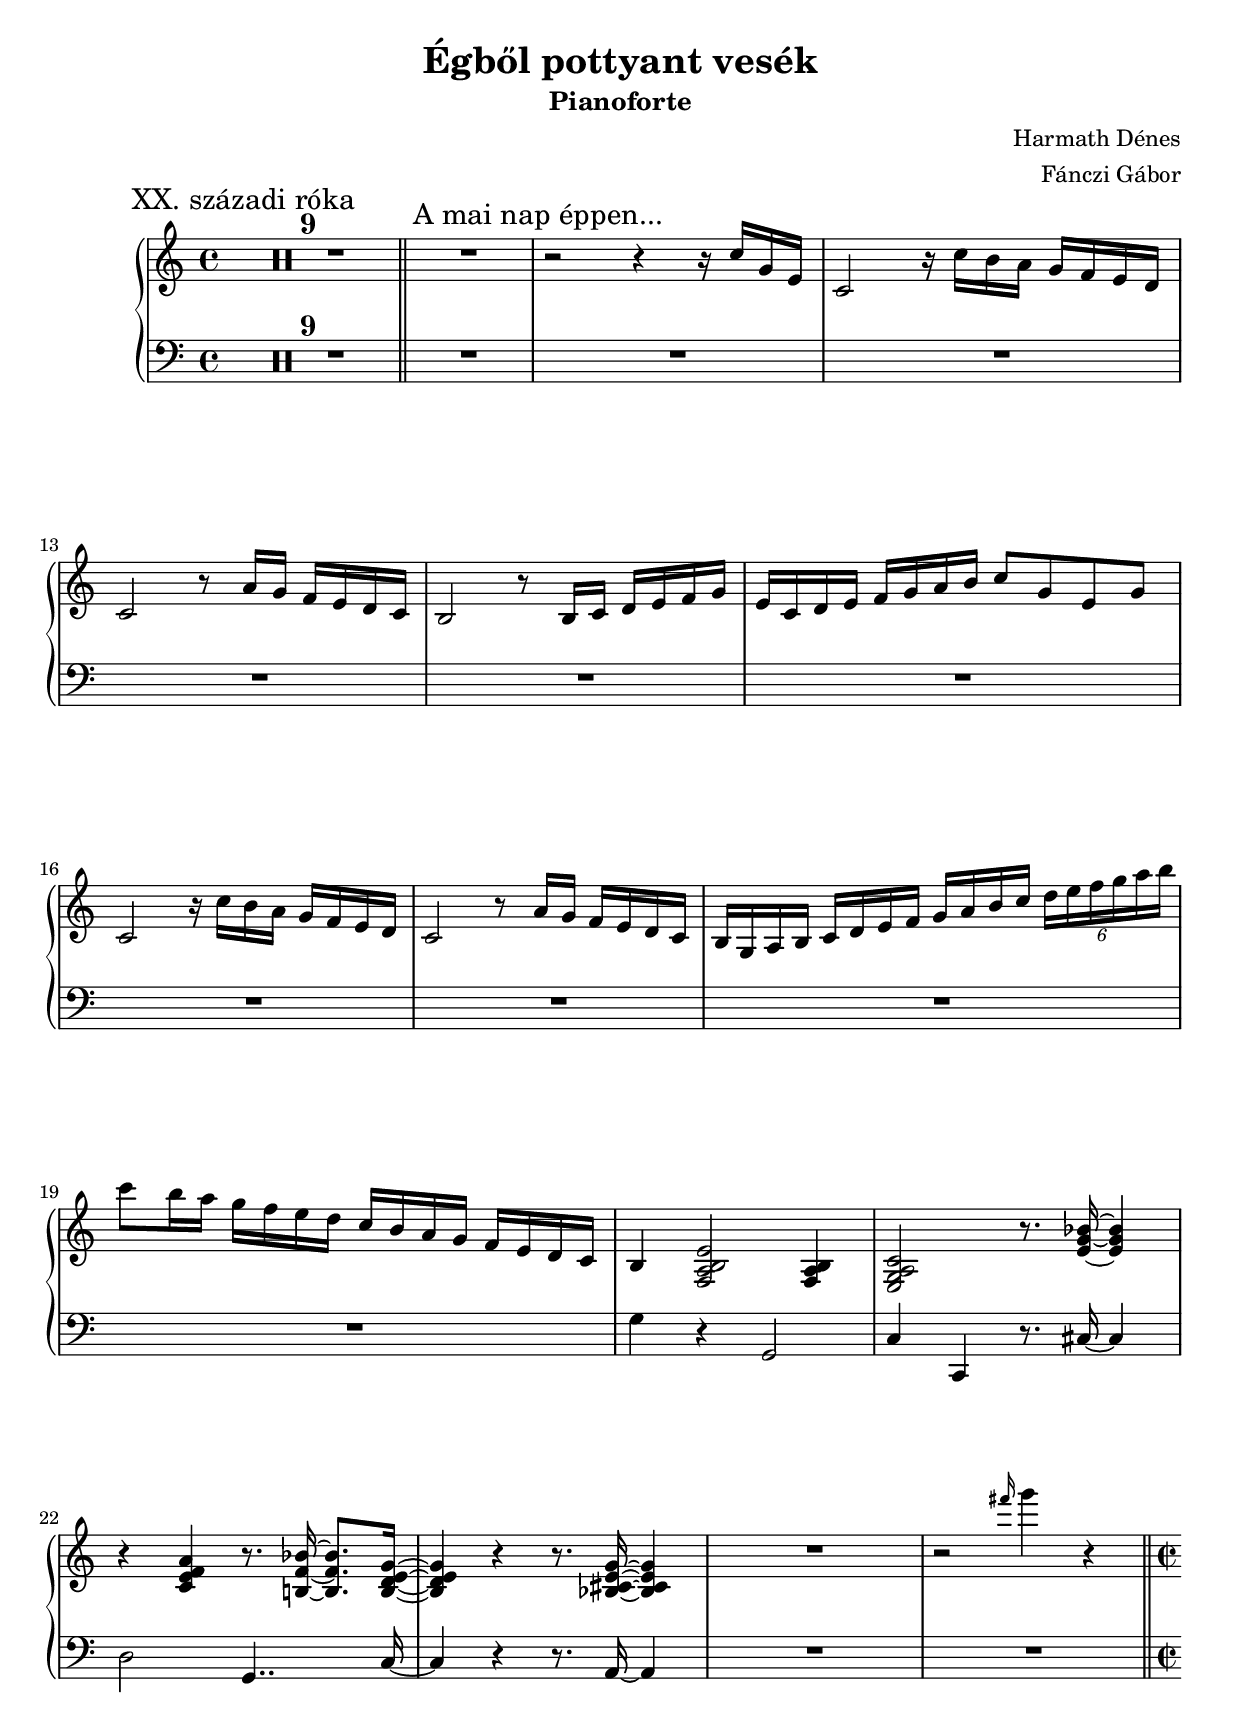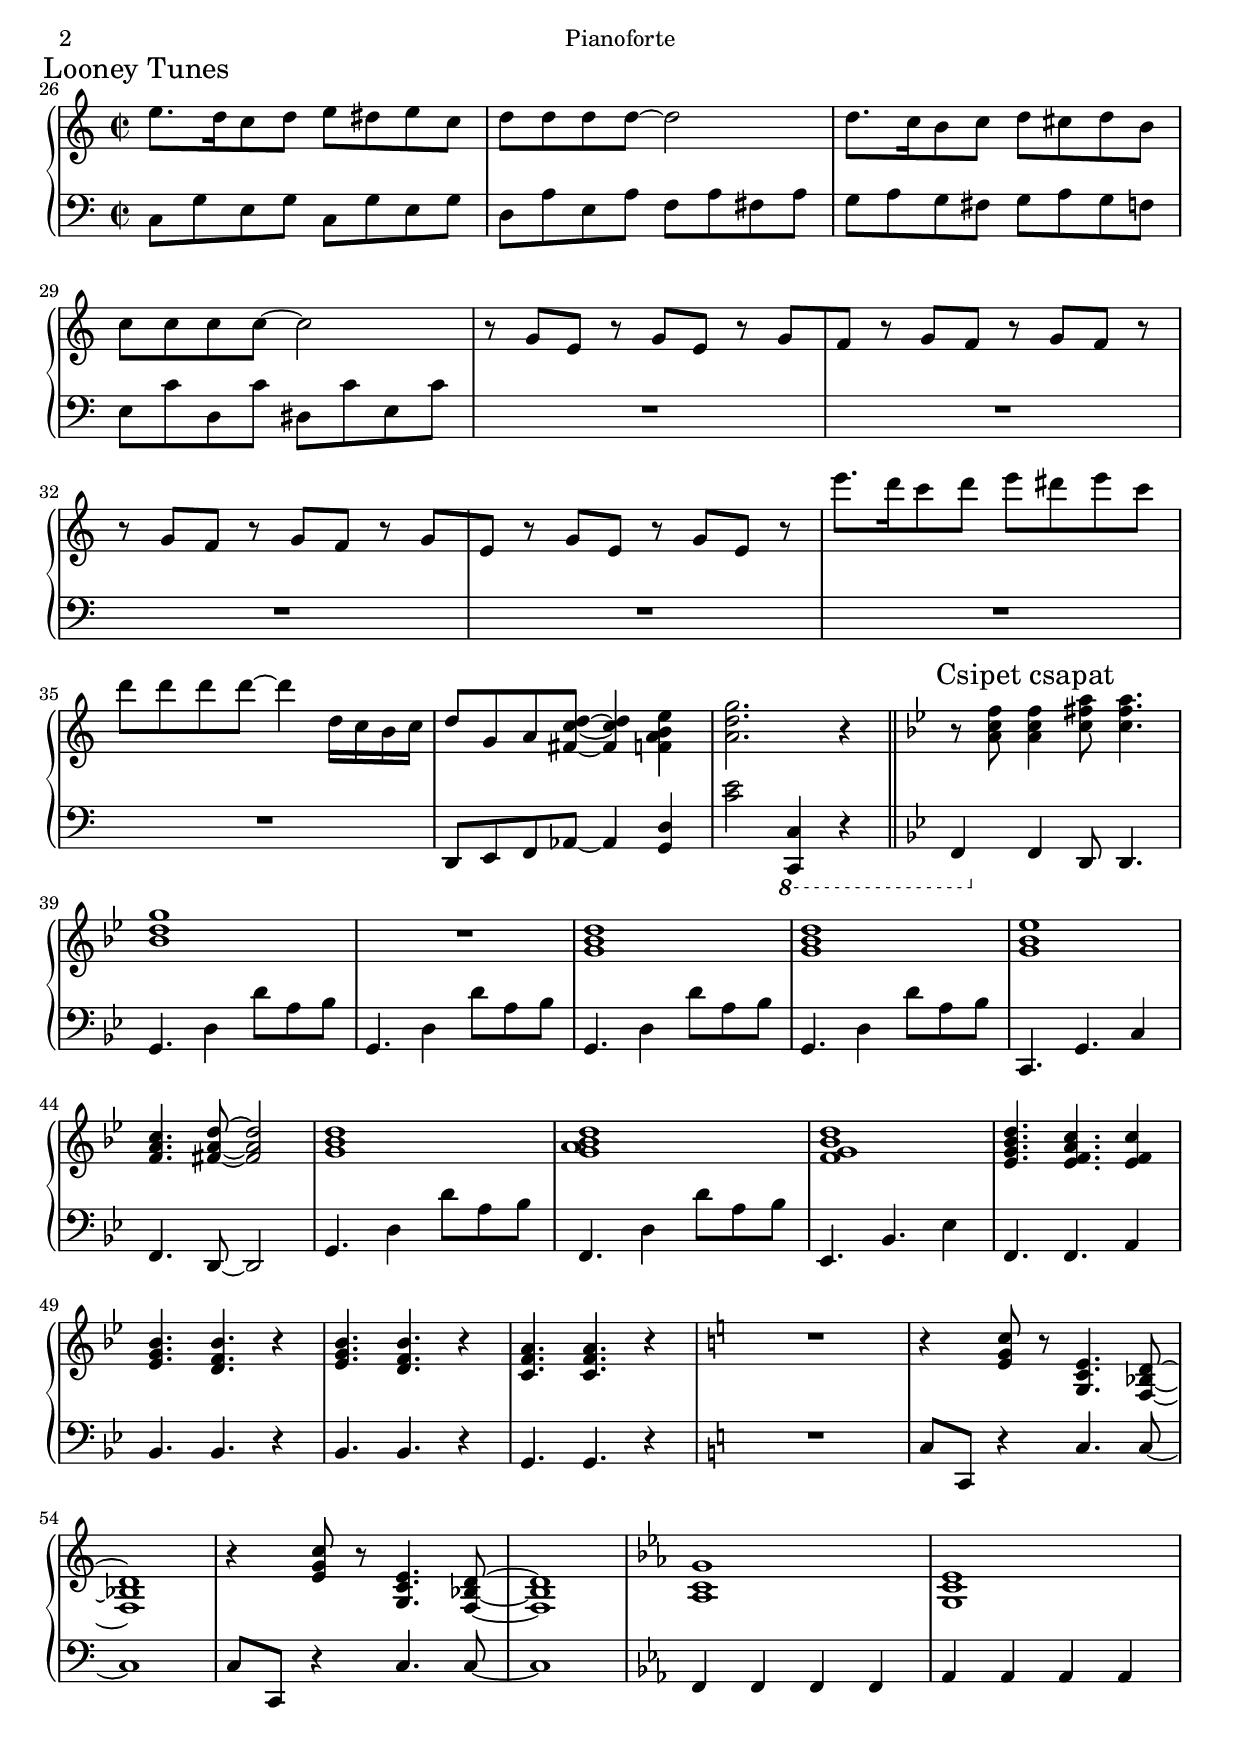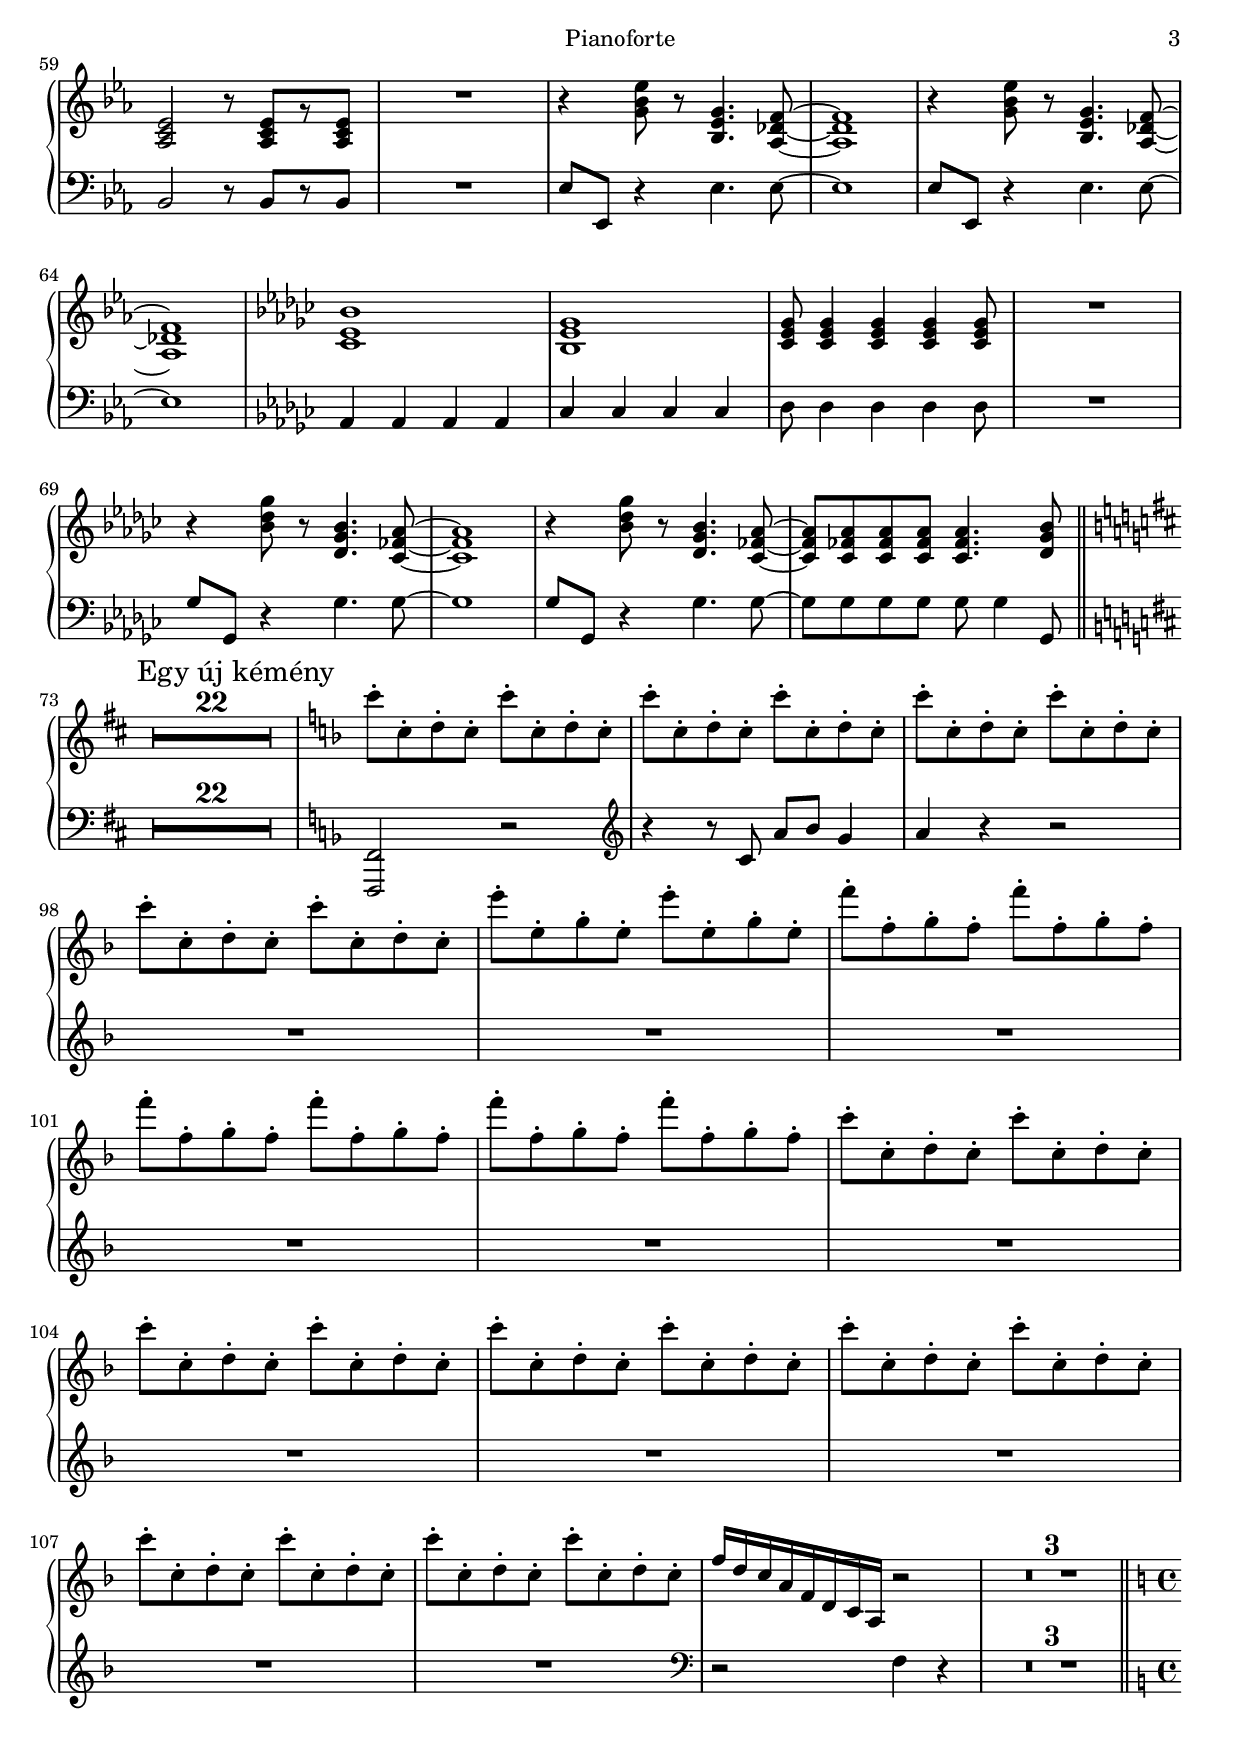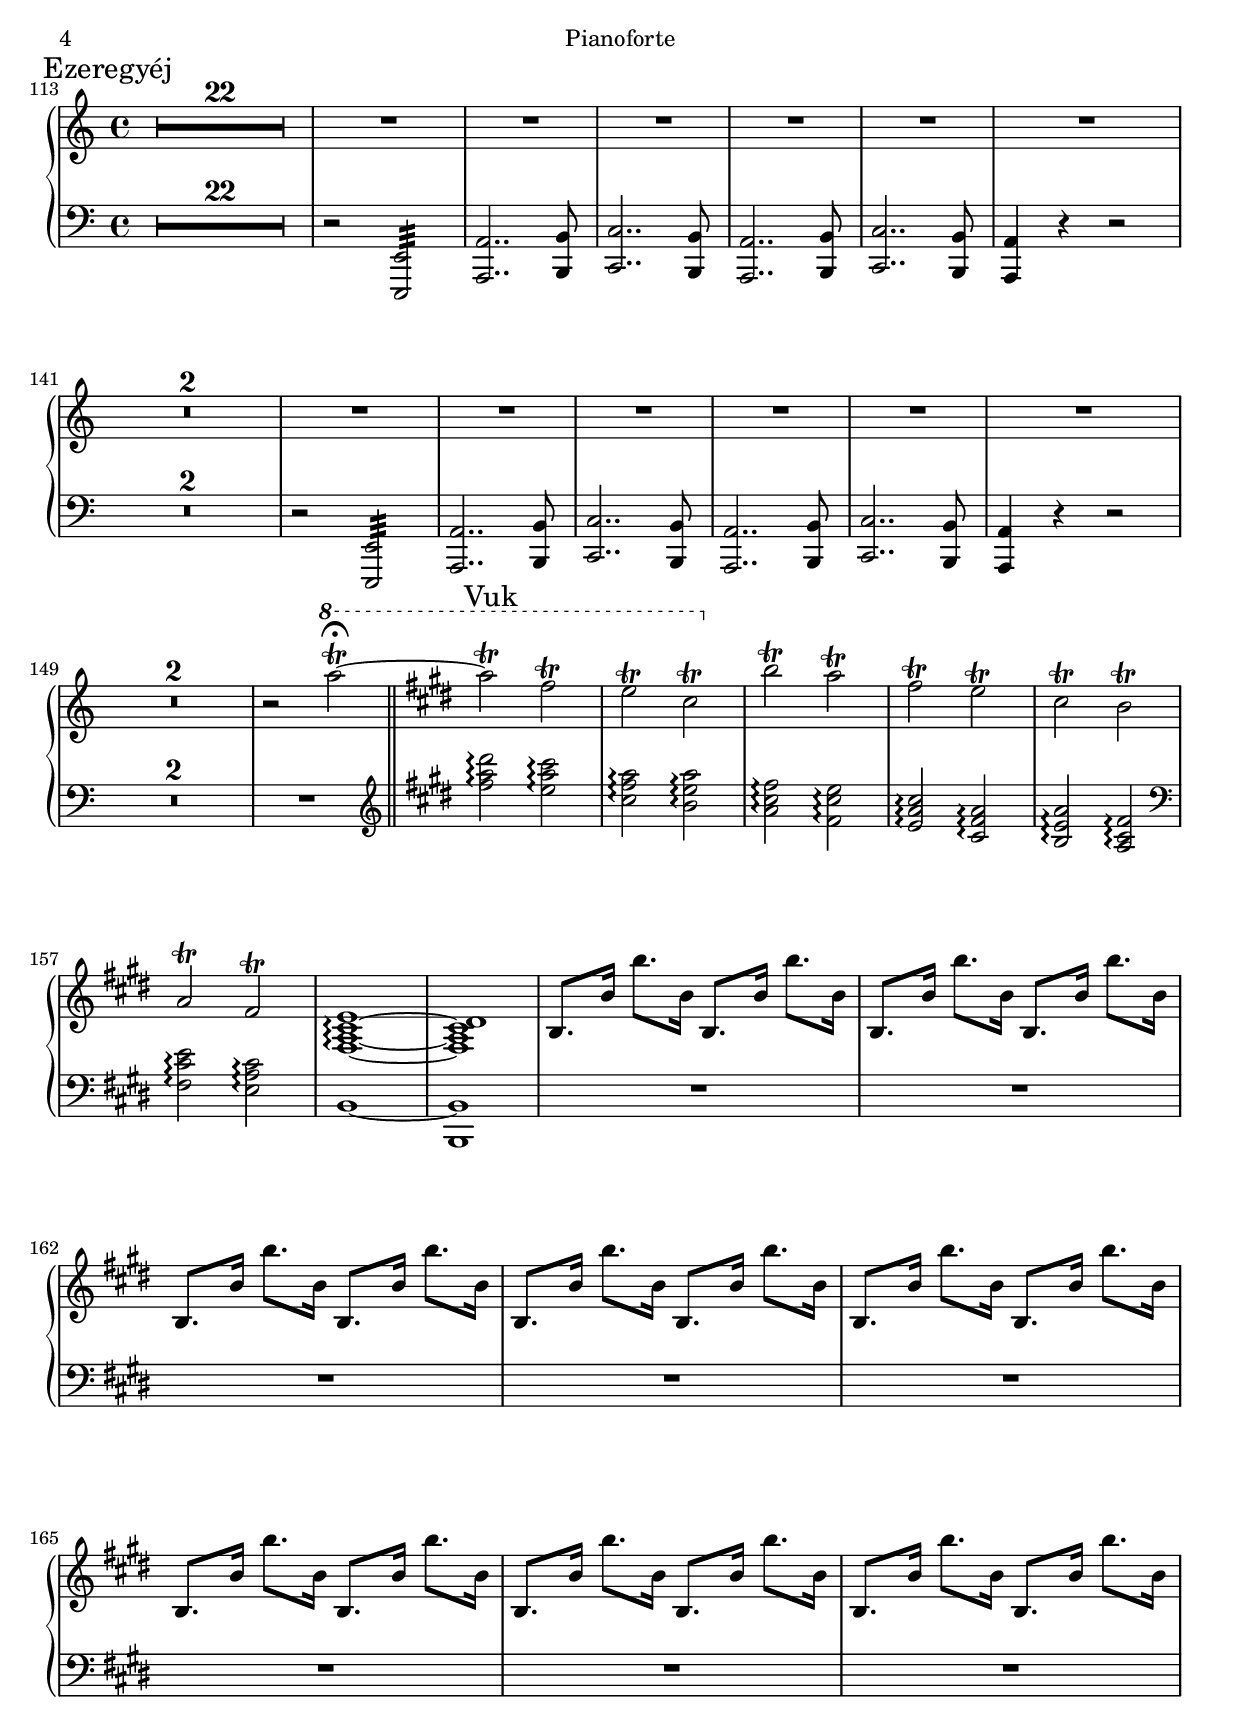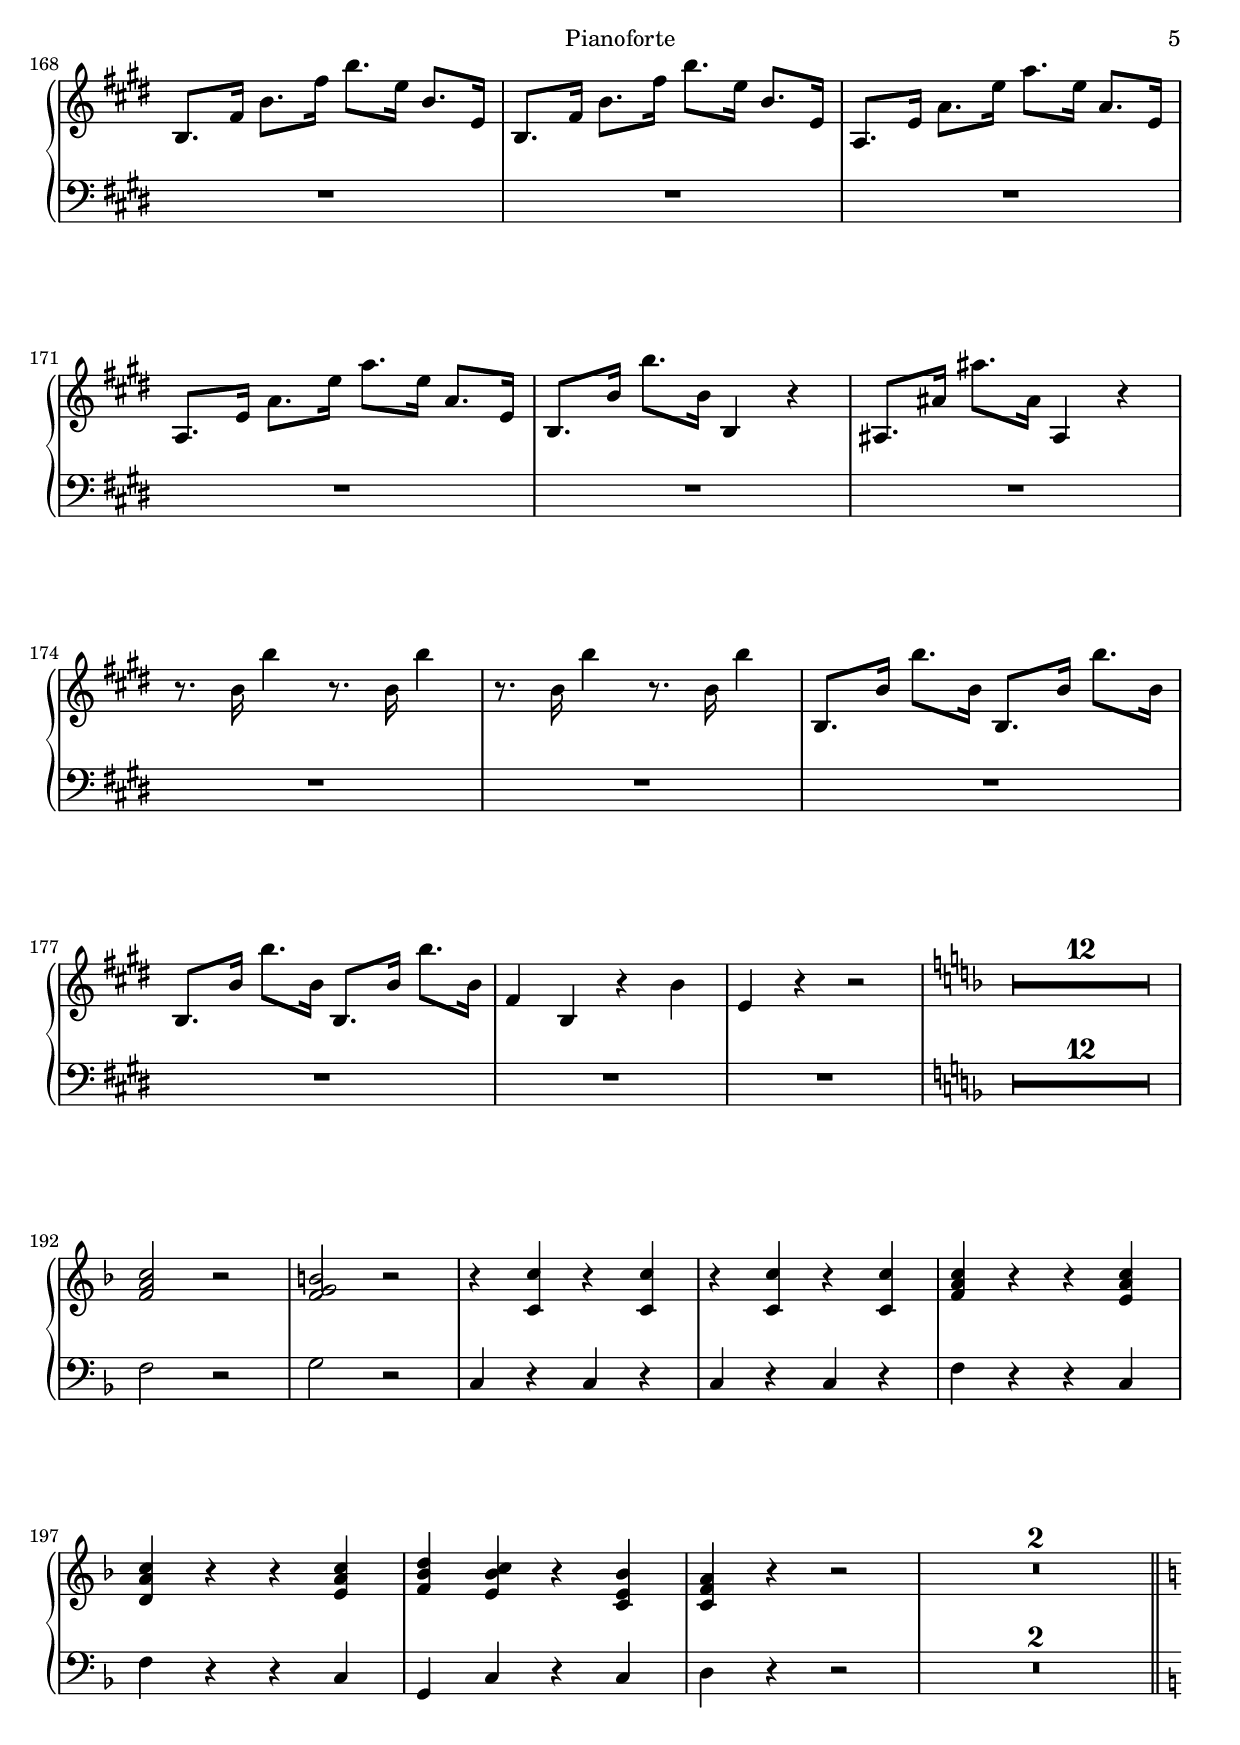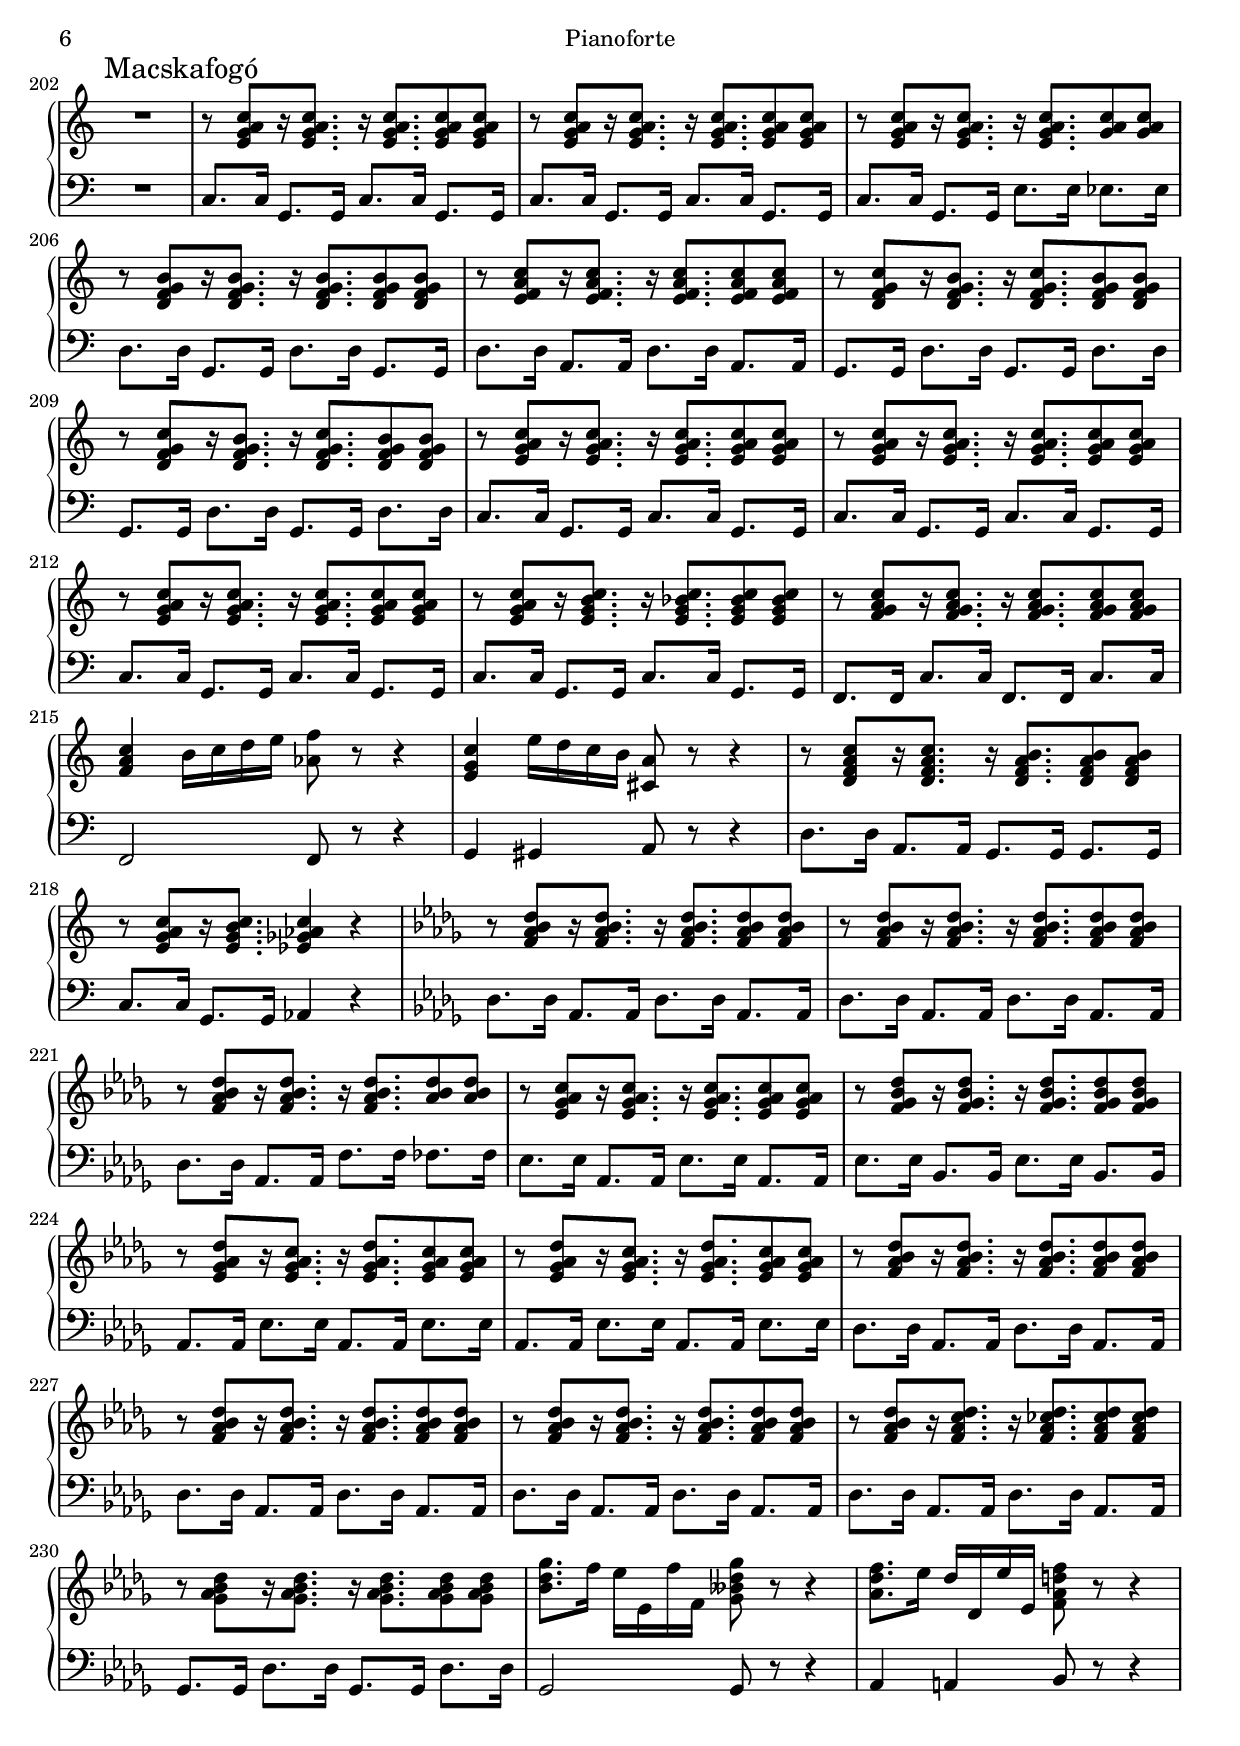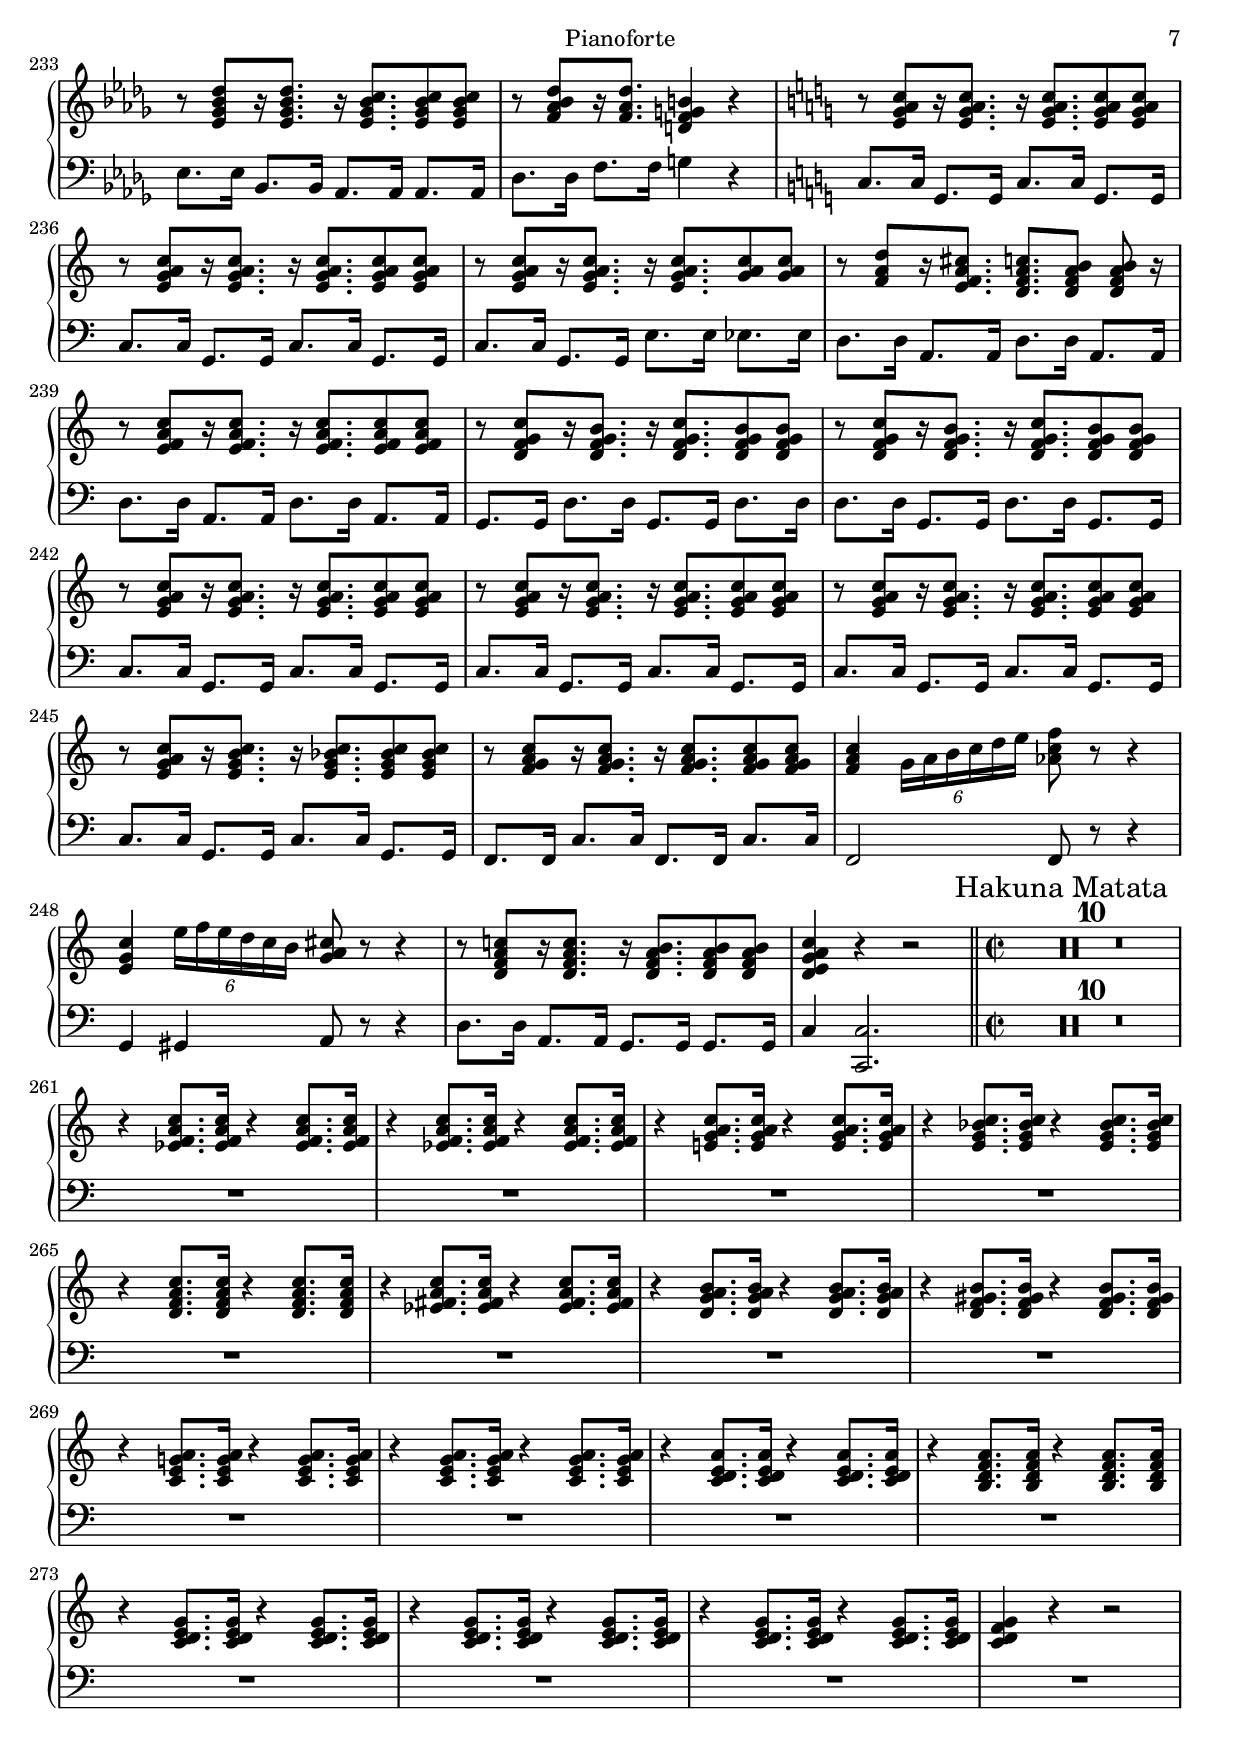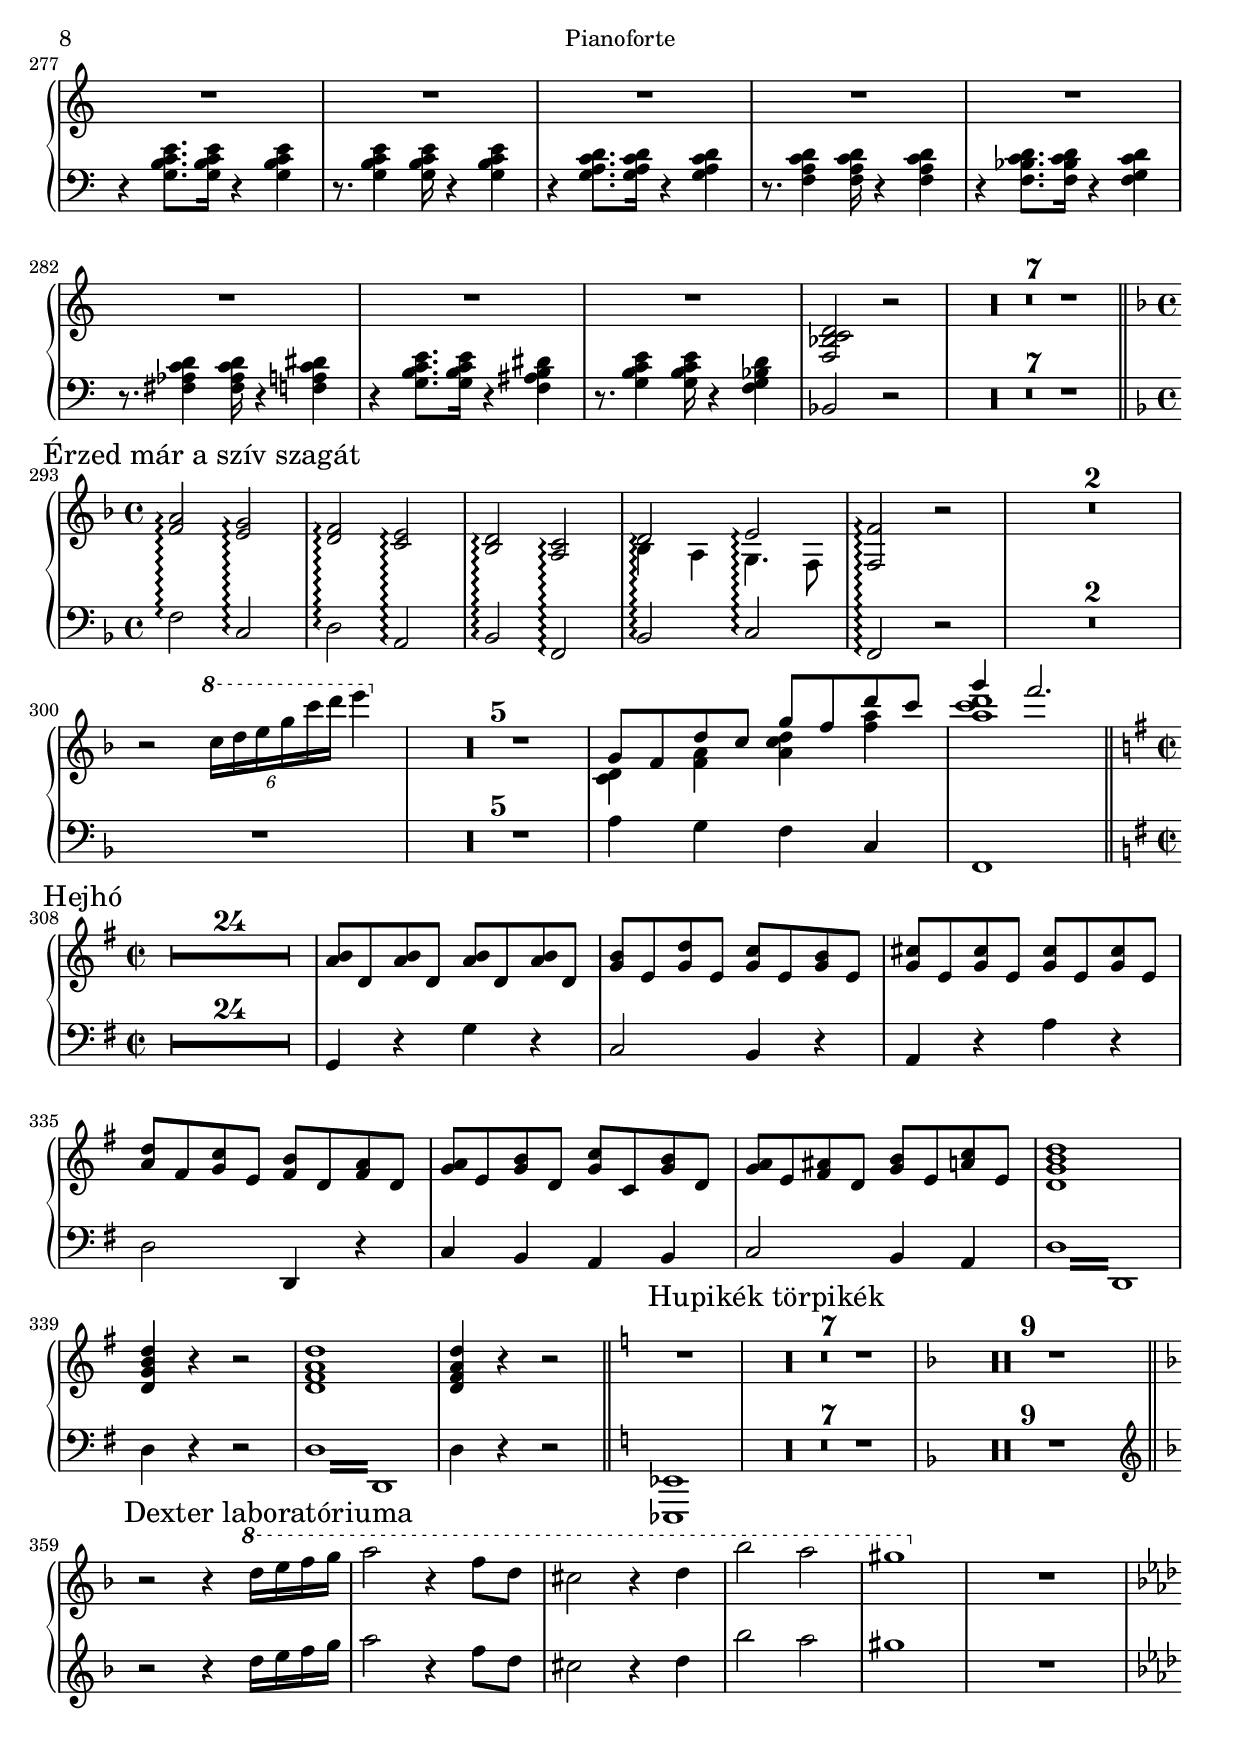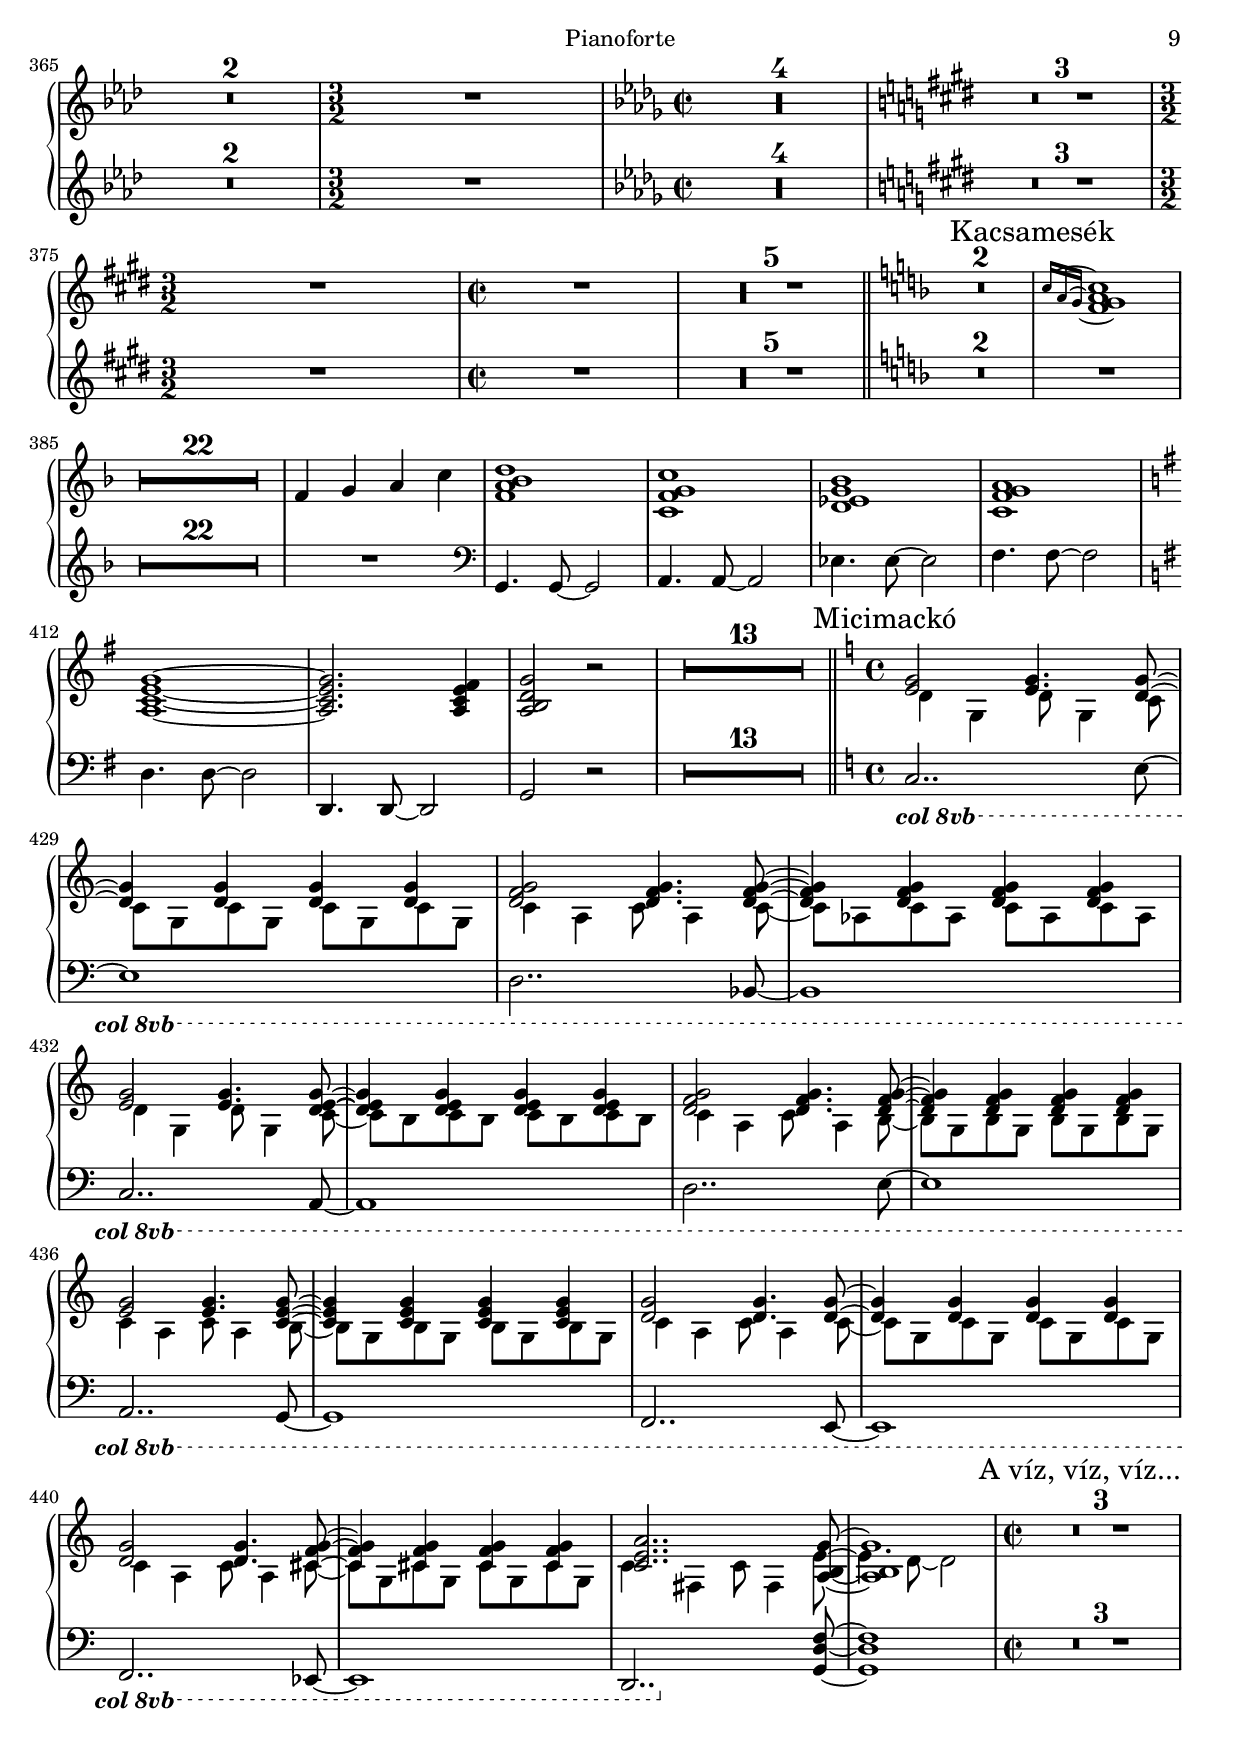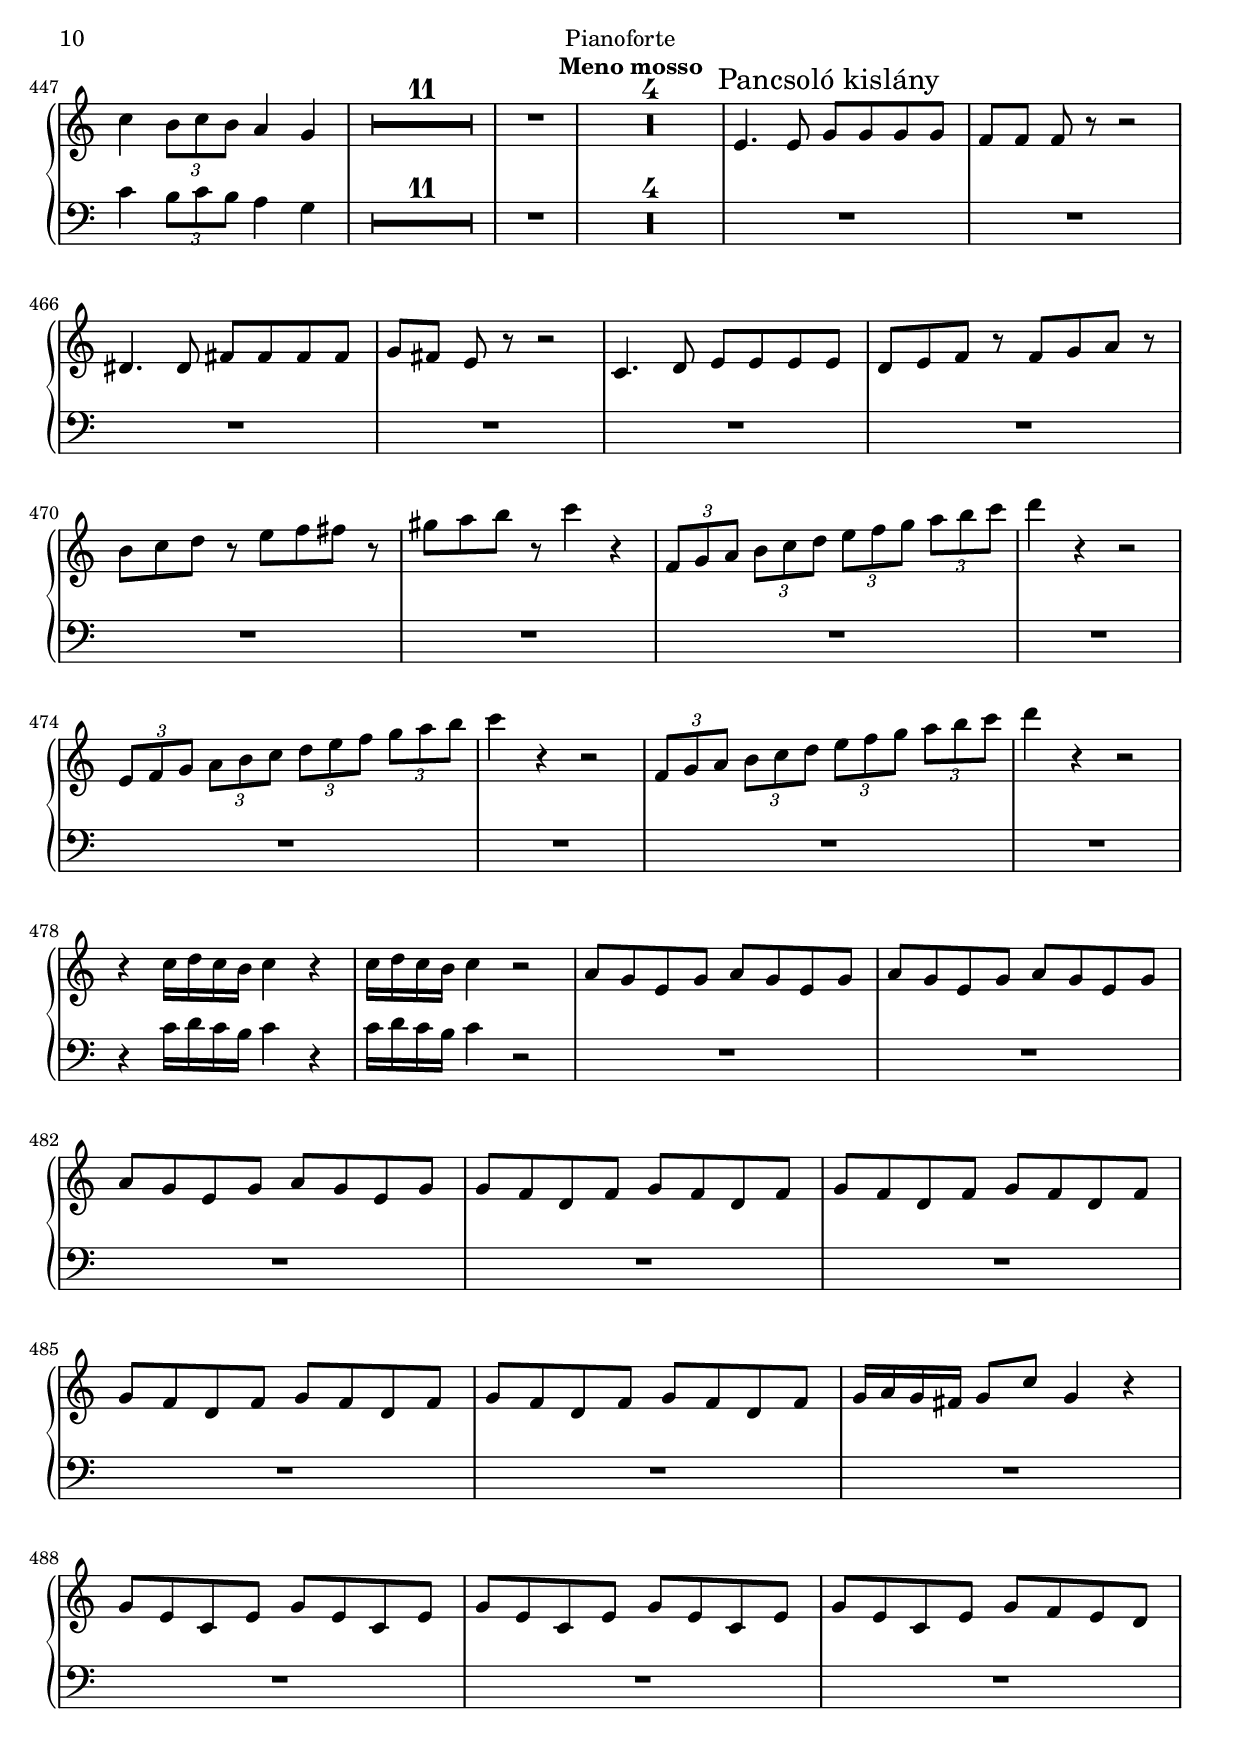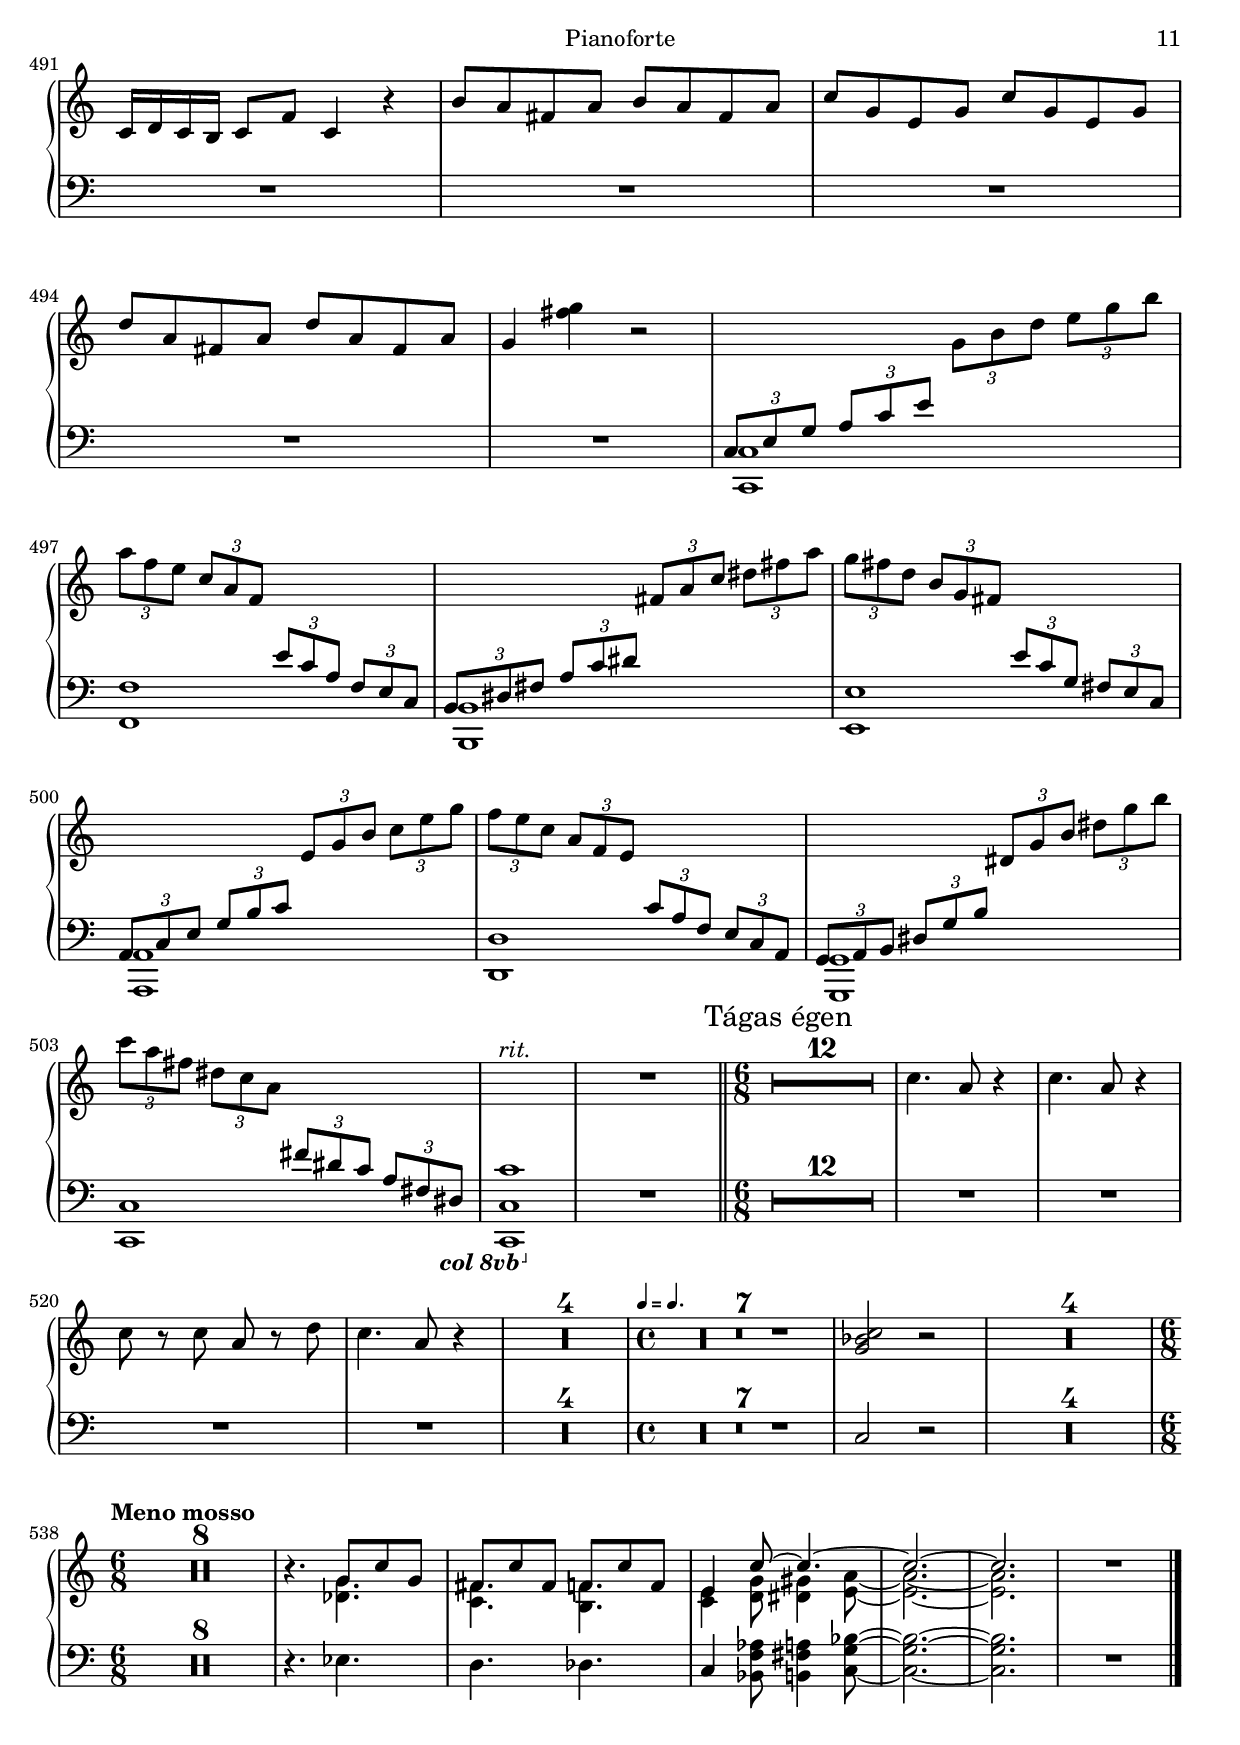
\include "Global.ly"

\header { instrument = "Pianoforte" }

\score {
\new PianoStaff \with { \consists "Page_turn_engraver" } <<
\new Staff = "RH" << \Global \\ \oneVoice \PianoforteRH >>
\new Staff = "LH" { \PianoforteLH }
>> }

\paper {
ragged-last-bottom = ##f
#(define page-breaking ly:page-turn-breaking)
}